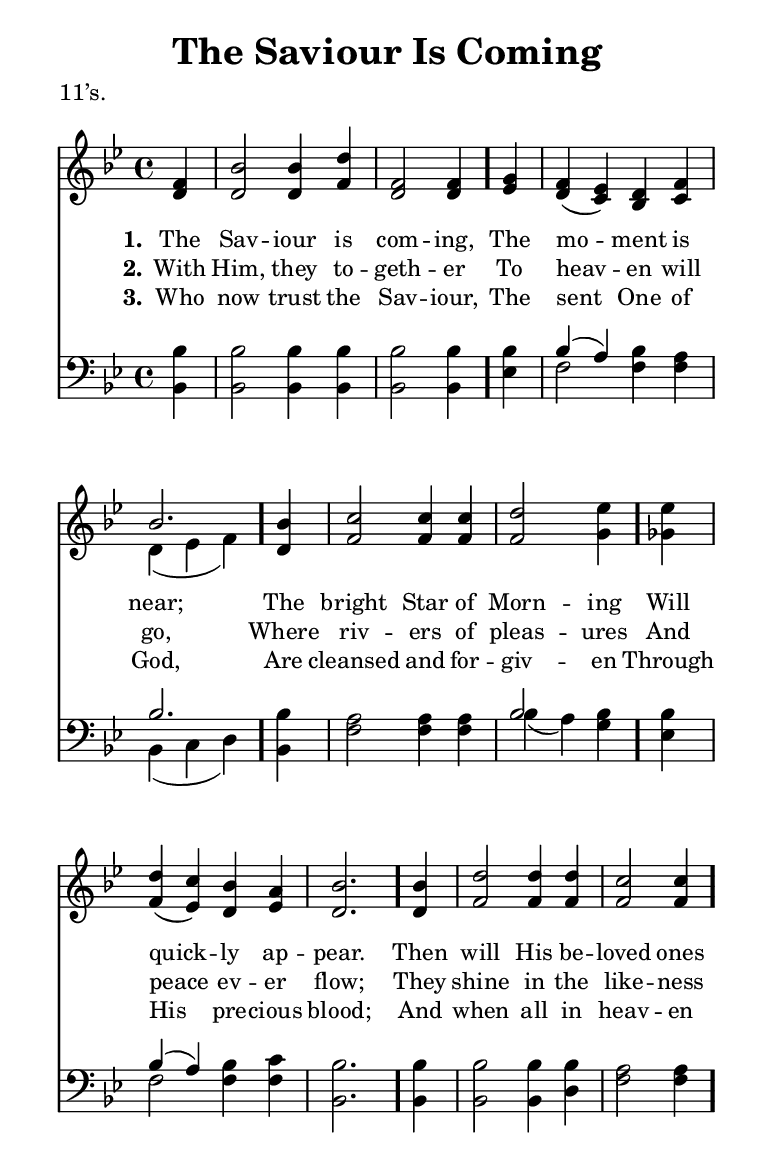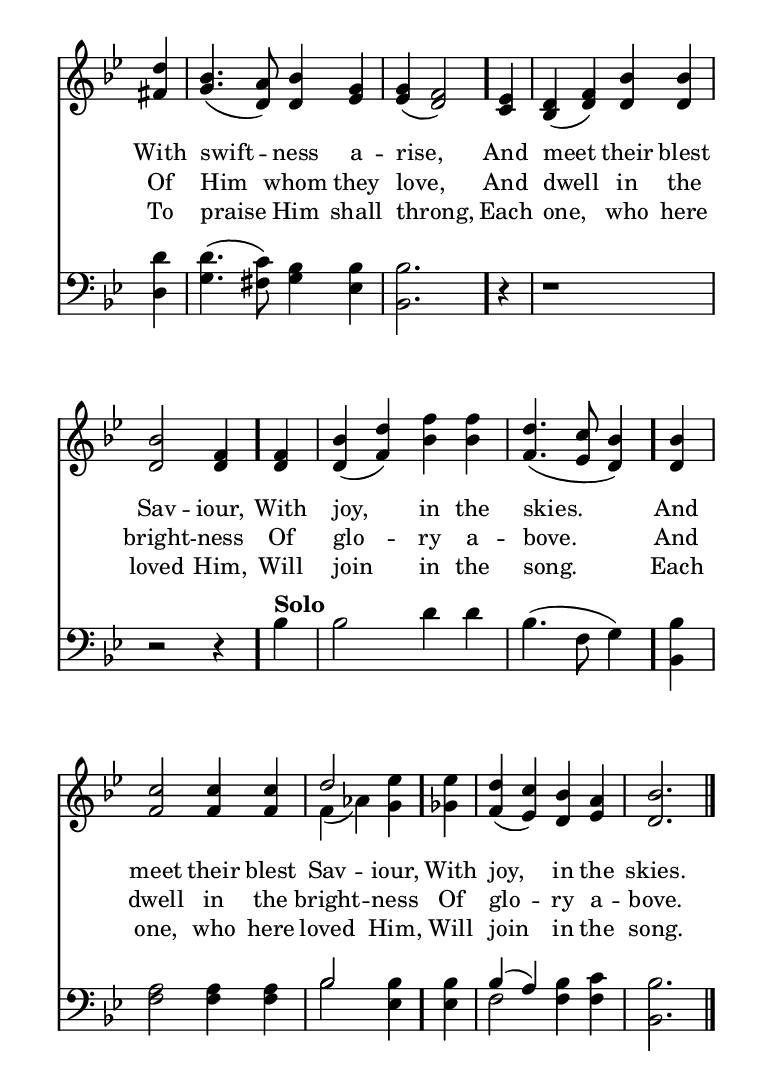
\include "common/global.ily"
\paper {
  \include "common/paper.ily"
}

\header{
  hymnnumber = "197"
  title = "The Saviour Is Coming"
  tunename = ""
  meter = "11’s."
  poet = ""
  composer = ""
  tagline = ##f
}

global = {
  \include "common/overrides.ily"
  \time 4/4
  \override Score.MetronomeMark.transparent = ##t % hide all fermata changes too
  \tempo 4=100
  \key bes \major
  \partial 4
  \autoBeamOff
}

notesSoprano = {
\global
\relative c' {

  f4 | bes2 bes4 d | f,2 f4
  g4 | f( ees) d f | bes2.
  bes4 | c2 c4 c | d2 ees4
  ees | d( c) bes a | bes2.
  bes4 | d2 d4 d | c2 c4
  d4 | bes4.( a8) bes4 g | g4( f2)
  ees4 | d( f) bes bes | bes2 f4
  f4 | bes( d) f f | d4.( c8 bes4)
  bes4 | c2 c4 c | d2 ees4
  ees4 | d( c) bes a | bes2.

  \bar "|."

}
}

notesAlto = {
\global
\relative e' {

  d4 | d2 d4 f | d2 d4
  ees4 | d( c) bes c | d( ees f)
  d4 | f2 f4 f | f2 g4
  ges4 | f( ees) d ees | d2.
  d4 | f2 f4 f | f2 f4
  fis4 | g4.( d8) d4 ees | ees( d2)
  c4 | bes( d) d d | d2 d4
  d4 | d( f) bes bes | f4.( ees8 d4)
  d4 | f2 f4 f | f4( aes) g
  ges4 | f( ees) d ees | d2.

}
}

notesTenor = {
\global
\relative a {

  bes4 | bes2 bes4 bes | bes2 bes4
  bes4 | bes( a) bes a | bes2.
  bes4 | a2 a4 a | bes2 bes4
  bes4 | bes( a) bes c | bes2.
  bes4 | bes2 bes4 bes | a2 a4
  d4 | d4.( c8) bes4 bes | bes2.
  r4 | r1 | r2 r4
  bes4 | bes2 d4 d | bes4.( f8 g4)
  bes4 | a2 a4 a | bes2 bes4
  bes4 | bes( a) bes c | bes2.

}
}

notesBass = {
\global
\relative f, {

  bes4 | bes2 bes4 bes | bes2 bes4
  ees4 | f2 f4 f | bes,( c d)
  bes4 | f'2 f4 f | bes( a) g
  ees4 | f2 f4 f | bes,2.
  bes4 | bes2 bes4 d | f2 f4
  d4 | g4.( fis8) g4 ees | bes2.
  r4 | r1 | r2 r4
  r4 | r1 | r2 r4
  bes4 | f'2 f4 f | bes2
  ees,4 ees | f2 f4 f | bes,2.

}
}

wordsA = \lyricmode {
\set stanza = "1."

The Sav -- iour is com -- ing, \bar "."
The mo -- ment is near; \bar "."
The bright Star of Morn -- ing \bar "."
Will quick -- ly ap -- pear. \bar "."
Then will His be -- loved ones \bar "."
With swift -- ness a -- rise, \bar "."
And meet their blest Sav -- iour, \bar "."
With joy, in the skies. \bar "."
%{HIDE>%} And meet their blest Sav -- iour, \bar "."
With joy, in the skies. %{<HIDE%} \bar "."

}

wordsB = \lyricmode {
\set stanza = "2."

With Him, they to -- geth -- er
To heav -- en will go,
Where riv -- ers of pleas -- ures
And peace ev -- er flow;
They shine in the like -- ness
Of Him whom they love,
And dwell in the bright -- ness
Of glo -- ry a -- bove.
%{HIDE>%} And dwell in the bright -- ness
Of glo -- ry a -- bove. %{<HIDE%}

}

wordsC = \lyricmode {
\set stanza = "3."

Who now trust the Sav -- iour,
The sent One of God,
Are cleansed and for -- giv -- en
Through His pre -- cious blood;
And when all in heav -- en
To praise Him shall throng,
Each one, who here loved Him,
Will join in the song.
%{HIDE>%} Each one, who here loved Him,
Will join in the song. %{<HIDE%}

}

\score {
  \context ChoirStaff <<
    \context Staff = upper <<
      \set ChoirStaff.systemStartDelimiter = #'SystemStartBar
      \partcombine #'(2 . 9) \notesSoprano \notesAlto
      \context NullVoice = sopranos { \voiceOne << \notesSoprano >> }
      \context NullVoice = altos { \voiceTwo << \notesAlto >> }
      \context Lyrics = one   \lyricsto sopranos \wordsA
      \context Lyrics = two   \lyricsto sopranos \wordsB
      \context Lyrics = three \lyricsto sopranos \wordsC
    >>
    \context Staff = men <<
      \clef bass
      \partcombine #'(2 . 9) \notesTenor \notesBass
      \context NullVoice = tenors { \voiceOne << \notesTenor >> }
      \context NullVoice = basses { \voiceTwo << \notesBass >> }
    >>
  >>
  \layout {
    \include "common/layout.ily"
  }
  \midi{
    \include "common/midi.ily"
  }
}

\version "2.19.49"  % necessary for upgrading to future LilyPond versions.

% vi:set et ts=2 sw=2 ai nocindent syntax=lilypond:
